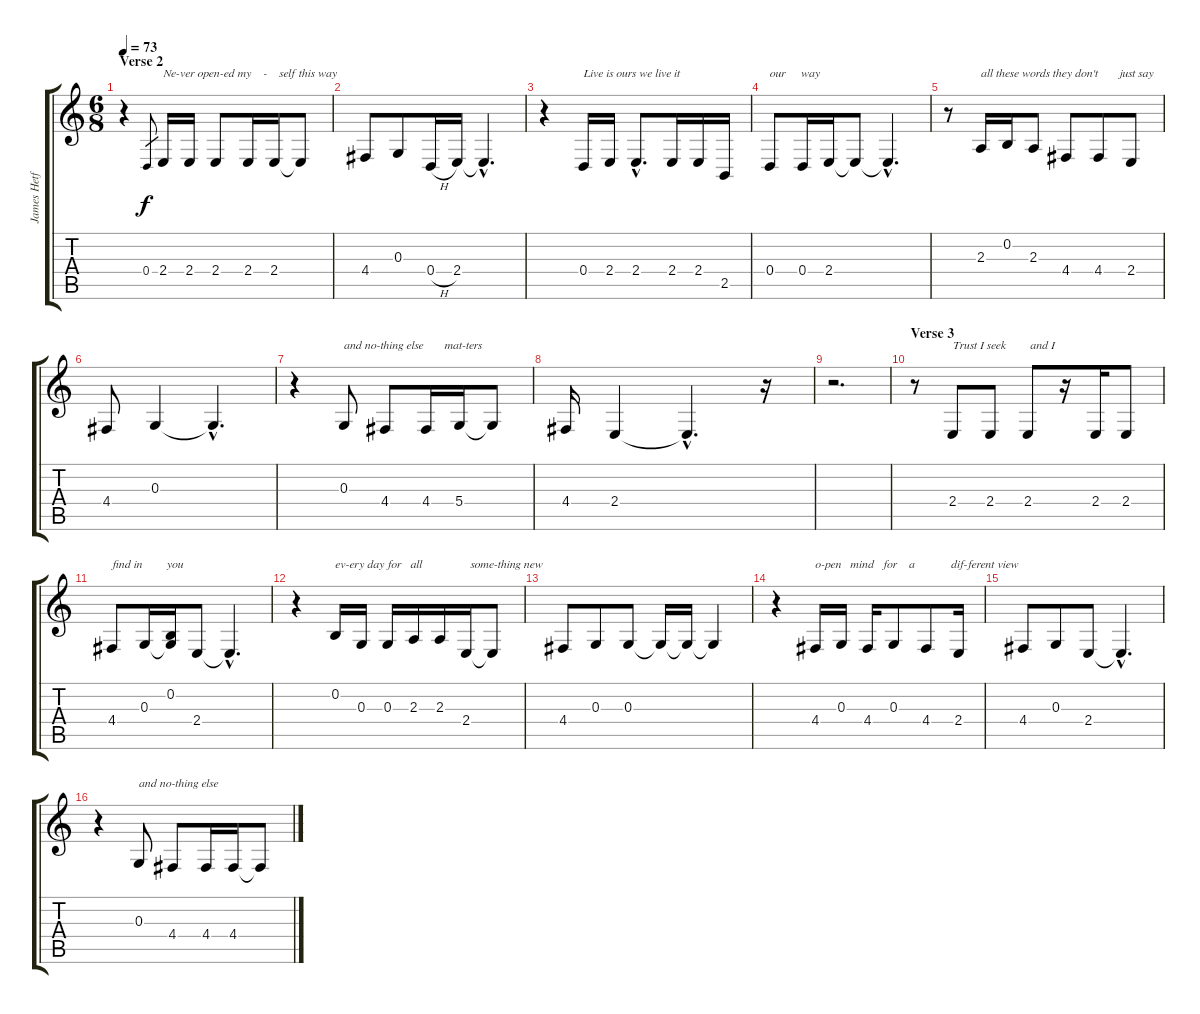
\track ("James Hetfield (vocals)" "James Hetf") {instrument lead6voice}
\staff {score tabs}
\tuning (E4 B3 G3 D3 A2 E2) {hide}
\ts (6 8)
\section ("" "Verse 2")
\tempo 73
\clef g2
\ks c
r.4{dy f} 0.4.8{gr} 2.4.16{txt "Ne-ver open-ed my    -    self this way"} 2.4.16 2.4.8 2.4.16 2.4.16 2.4{t}.8 |
4.4.8 0.3.8 0.4{h}.16 2.4.16 2.4{hac t}.4{d} |
r.4 0.4.16{txt "Live is ours we live it"} 2.4.16 2.4{hac}.8{d} 2.4.16 2.4.16 2.5.16 |
0.4.8{txt "our     way"} 0.4.16 2.4.16 2.4{t}.8 2.4{hac t}.4{d} |
r.8 2.3.16{txt "all these words they don't       just say"} 0.2.16 2.3.8 4.4.8 4.4.8 2.4.8 |
4.4.8 0.3.4 0.3{hac t}.4{d} |
r.4 0.3.8{txt "and no-thing else       mat-ters"} 4.4.8 4.4.16 5.4.16 5.4{t}.8 |
4.4.16 2.4.4 2.4{hac t}.4{d} r.16 |
r.2{d} |
\section ("" "Verse 3")
r.8 2.4.8{txt "Trust I seek        and I"} 2.4.8 2.4.8 r.16 2.4.16 2.4.8 |
4.4.8{txt "find in        you"} 0.3.16 (0.2 0.3{t}).16 2.4.8 2.4{hac t}.4{d} |
r.4 0.2.16{txt "ev-ery day for   all                some-thing new"} 0.3.16 0.3.16 2.3.16 2.3.16 2.4.16 2.4{t}.8 |
4.4.8 0.3.8 0.3.8 0.3{t}.16 0.3{t}.16 0.3{t}.4 |
r.4 4.4.16{txt "o-pen   mind   for    a            dif-ferent view"} 0.3.16 4.4.16 0.3.8 4.4.8 2.4.16 |
4.4.8 0.3.8 2.4.8 2.4{hac t}.4{d} |
r.4 0.3.8{txt "and no-thing else"} 4.4.8 4.4.16 4.4.16 4.4{t}.8
